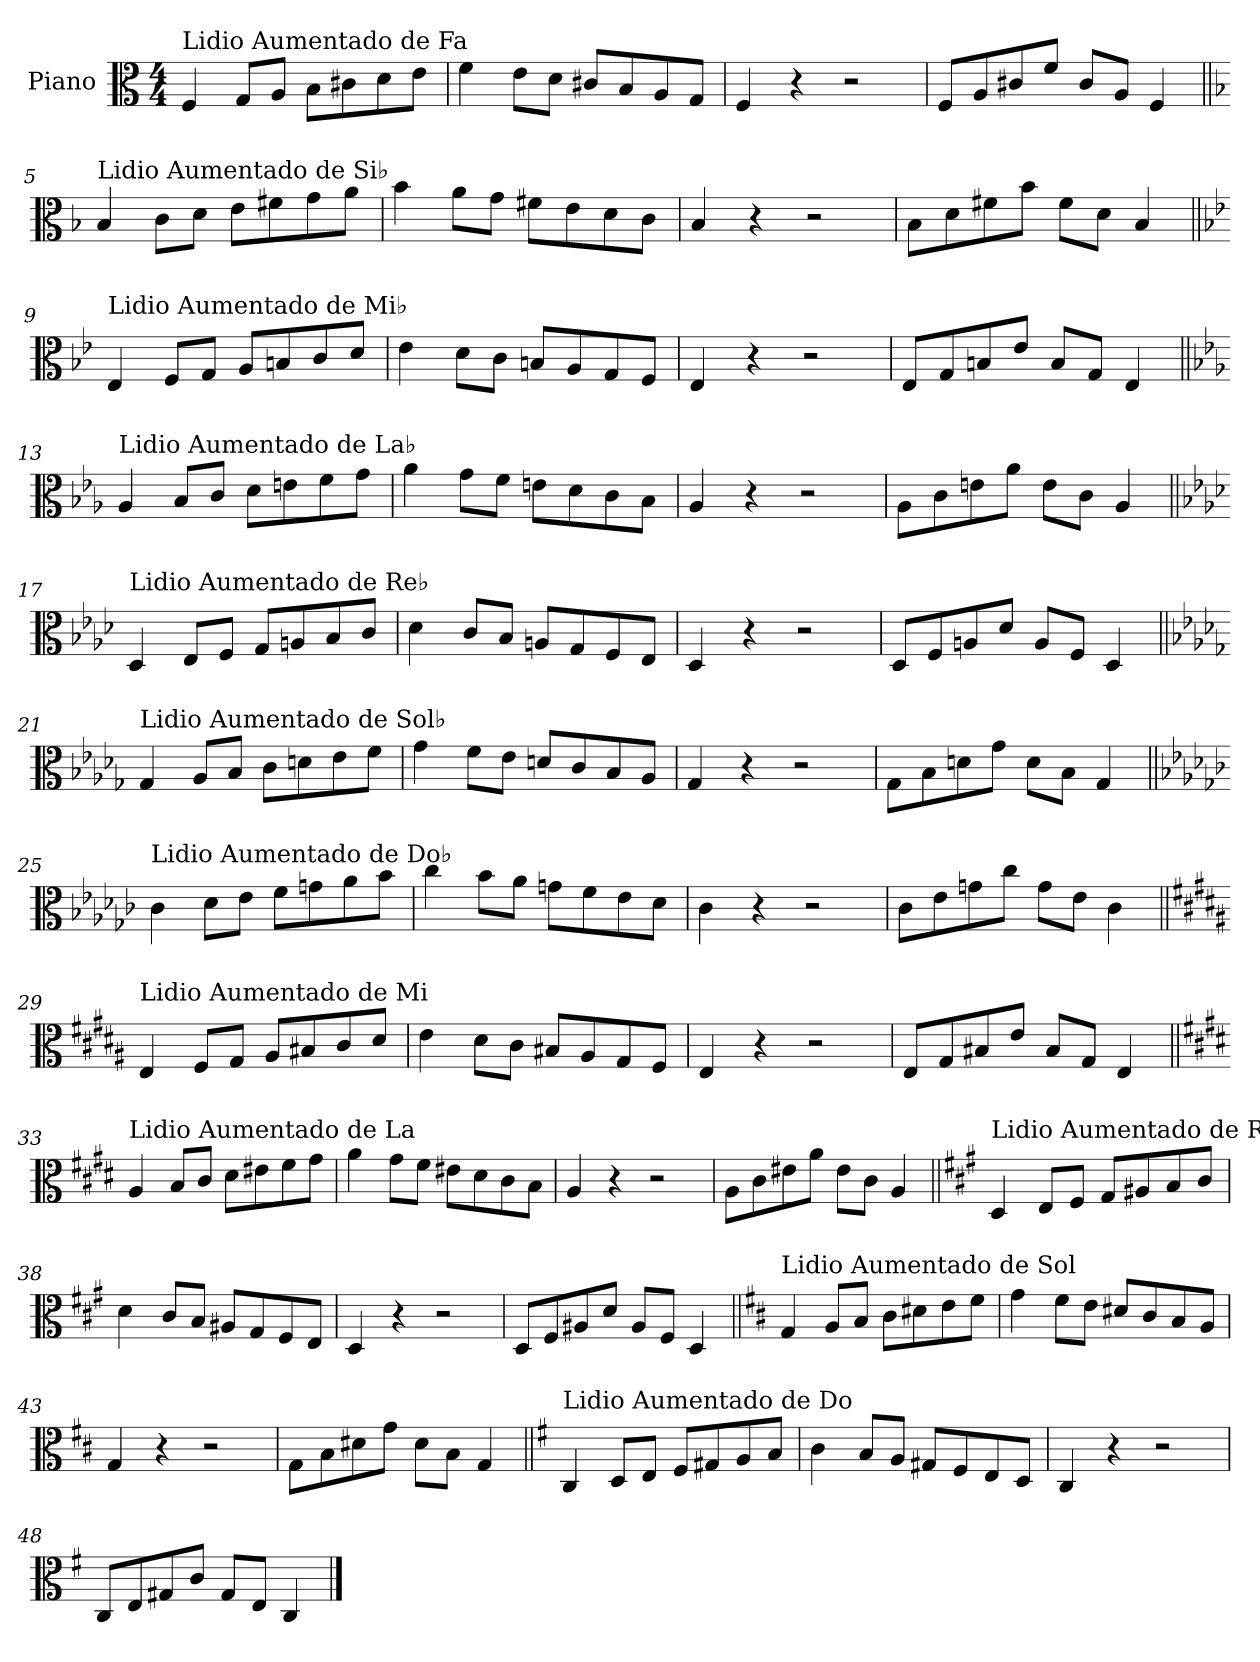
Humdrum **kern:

**kern
*part1
*staff1
*I"Piano
*I'Pno.
*clefC3
*k[]
*M4/4
=1
!LO:TX:a:t=Lidio Aumentado de Fa
4F/
8G/L
8A/J
8B\L
8c#X\
8d\
8e\J
=2
4f\
8e\L
8d\J
8c#X/L
8B/
8A/
8G/J
=3
4F/
4r
2r
=4
8F/L
8A/
8c#X/
8f/J
8c#/L
8A/J
4F/
!!LO:LB:g=z
=5||
*k[b-]
!LO:TX:a:t=Lidio Aumentado de Si♭
4B-/
8c\L
8d\J
8e\L
8f#X\
8g\
8a\J
=6
4b-\
8a\L
8g\J
8f#X\L
8e\
8d\
8c\J
=7
4B-/
4r
2r
=8
8B-\L
8d\
8f#X\
8b-\J
8f#\L
8d\J
4B-/
!!LO:LB:g=z
=9||
*k[b-e-]
!LO:TX:a:t=Lidio Aumentado de Mi♭
4E-/
8F/L
8G/J
8A/L
8Bn/
8c/
8d/J
=10
4e-\
8d\L
8c\J
8Bn/L
8A/
8G/
8F/J
=11
4E-/
4r
2r
=12
8E-/L
8G/
8Bn/
8e-/J
8B/L
8G/J
4E-/
!!LO:LB:g=z
=13||
*k[b-e-a-]
!LO:TX:a:t=Lidio Aumentado de La♭
4A-/
8B-/L
8c/J
8d\L
8en\
8f\
8g\J
=14
4a-\
8g\L
8f\J
8en\L
8d\
8c\
8B-\J
=15
4A-/
4r
2r
=16
8A-\L
8c\
8en\
8a-\J
8e\L
8c\J
4A-/
!!LO:LB:g=z
=17||
*k[b-e-a-d-]
!LO:TX:a:t=Lidio Aumentado de Re♭
4D-/
8E-/L
8F/J
8G/L
8An/
8B-/
8c/J
=18
4d-\
8c/L
8B-/J
8An/L
8G/
8F/
8E-/J
=19
4D-/
4r
2r
=20
8D-/L
8F/
8An/
8d-/J
8A/L
8F/J
4D-/
!!LO:LB:g=z
=21||
*k[b-e-a-d-g-]
!LO:TX:a:t=Lidio Aumentado de Sol♭
4G-/
8A-/L
8B-/J
8c\L
8dn\
8e-\
8f\J
=22
4g-\
8f\L
8e-\J
8dn/L
8c/
8B-/
8A-/J
=23
4G-/
4r
2r
=24
8G-\L
8B-\
8dn\
8g-\J
8d\L
8B-\J
4G-/
!!LO:LB:g=z
=25||
*k[b-e-a-d-g-c-]
!LO:TX:a:t=Lidio Aumentado de Do♭
4c-\
8d-\L
8e-\J
8f\L
8gn\
8a-\
8b-\J
=26
4cc-\
8b-\L
8a-\J
8gn\L
8f\
8e-\
8d-\J
=27
4c-\
4r
2r
=28
8c-\L
8e-\
8gn\
8cc-\J
8g\L
8e-\J
4c-\
!!LO:LB:g=z
=29||
*k[f#c#g#d#a#]
!LO:TX:a:t=Lidio Aumentado de Mi
4E/
8F#/L
8G#/J
8A#/L
8B#X/
8c#/
8d#/J
=30
4e\
8d#\L
8c#\J
8B#X/L
8A#/
8G#/
8F#/J
=31
4E/
4r
2r
=32
8E/L
8G#/
8B#X/
8e/J
8B#/L
8G#/J
4E/
!!LO:LB:g=z
=33||
*k[f#c#g#d#]
!LO:TX:a:t=Lidio Aumentado de La
4A/
8B/L
8c#/J
8d#\L
8e#X\
8f#\
8g#\J
=34
4a\
8g#\L
8f#\J
8e#X\L
8d#\
8c#\
8B\J
=35
4A/
4r
2r
=36
8A\L
8c#\
8e#X\
8a\J
8e#\L
8c#\J
4A/
!!LO:LB:g=z
=37||
*k[f#c#g#]
!LO:TX:a:t=Lidio Aumentado de Re
4D/
8E/L
8F#/J
8G#/L
8A#X/
8B/
8c#/J
=38
4d\
8c#/L
8B/J
8A#X/L
8G#/
8F#/
8E/J
=39
4D/
4r
2r
=40
8D/L
8F#/
8A#X/
8d/J
8A#/L
8F#/J
4D/
!!LO:LB:g=z
=41||
*k[f#c#]
!LO:TX:a:t=Lidio Aumentado de Sol
4G/
8A/L
8B/J
8c#\L
8d#X\
8e\
8f#\J
=42
4g\
8f#\L
8e\J
8d#X/L
8c#/
8B/
8A/J
=43
4G/
4r
2r
=44
8G\L
8B\
8d#X\
8g\J
8d#\L
8B\J
4G/
!!LO:LB:g=z
=45||
*k[f#]
!LO:TX:a:t=Lidio Aumentado de Do
4C/
8D/L
8E/J
8F#/L
8G#X/
8A/
8B/J
=46
4c\
8B/L
8A/J
8G#X/L
8F#/
8E/
8D/J
=47
4C/
4r
2r
=48
8C/L
8E/
8G#X/
8c/J
8G#/L
8E/J
4C/
==
*-
